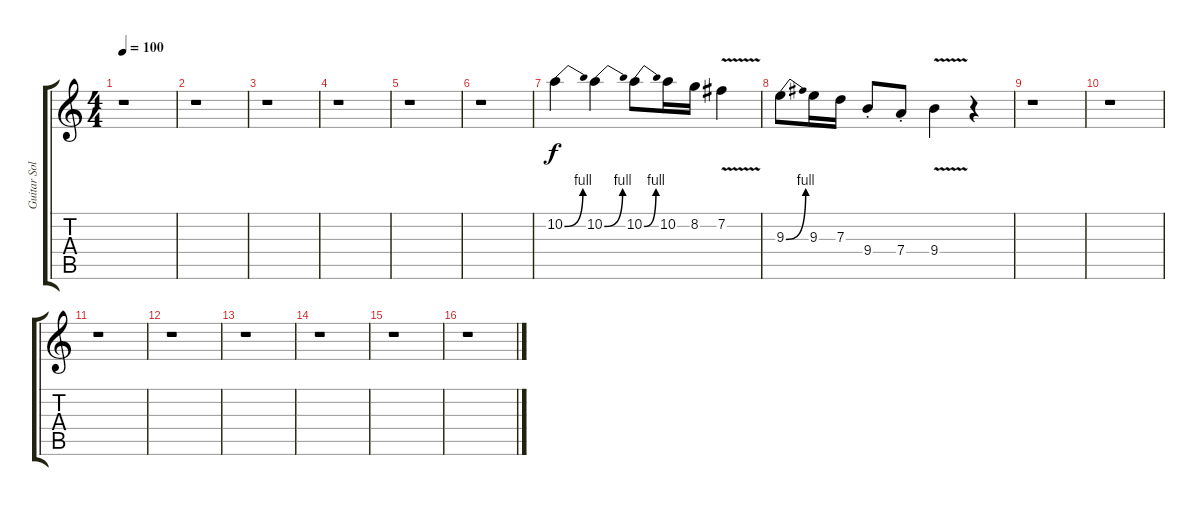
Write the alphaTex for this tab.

\track ("Guitar Solo" "Guitar Sol") {instrument distortionguitar}
\staff {score tabs}
\tuning (E4 B3 G3 D3 A2 E2) {hide}
\ts (4 4)
\tempo 100
\clef g2
\ks c
r.1{dy f} |
r.1 |
r.1 |
r.1 |
r.1 |
r.1 |
10.2{be (bend 0 0 60 4)}.4 10.2{be (bend 0 0 60 4)}.4 10.2{be (bend 0 0 60 4)}.8 10.2.16 8.2.16 7.2{v}.4 |
9.3{be (bend 0 0 60 4)}.8 9.3.16 7.3.16 9.4{st}.8 7.4{st}.8 9.4{v}.4 r.4 |
r.1 |
r.1 |
r.1 |
r.1 |
r.1 |
r.1 |
r.1 |
r.1
